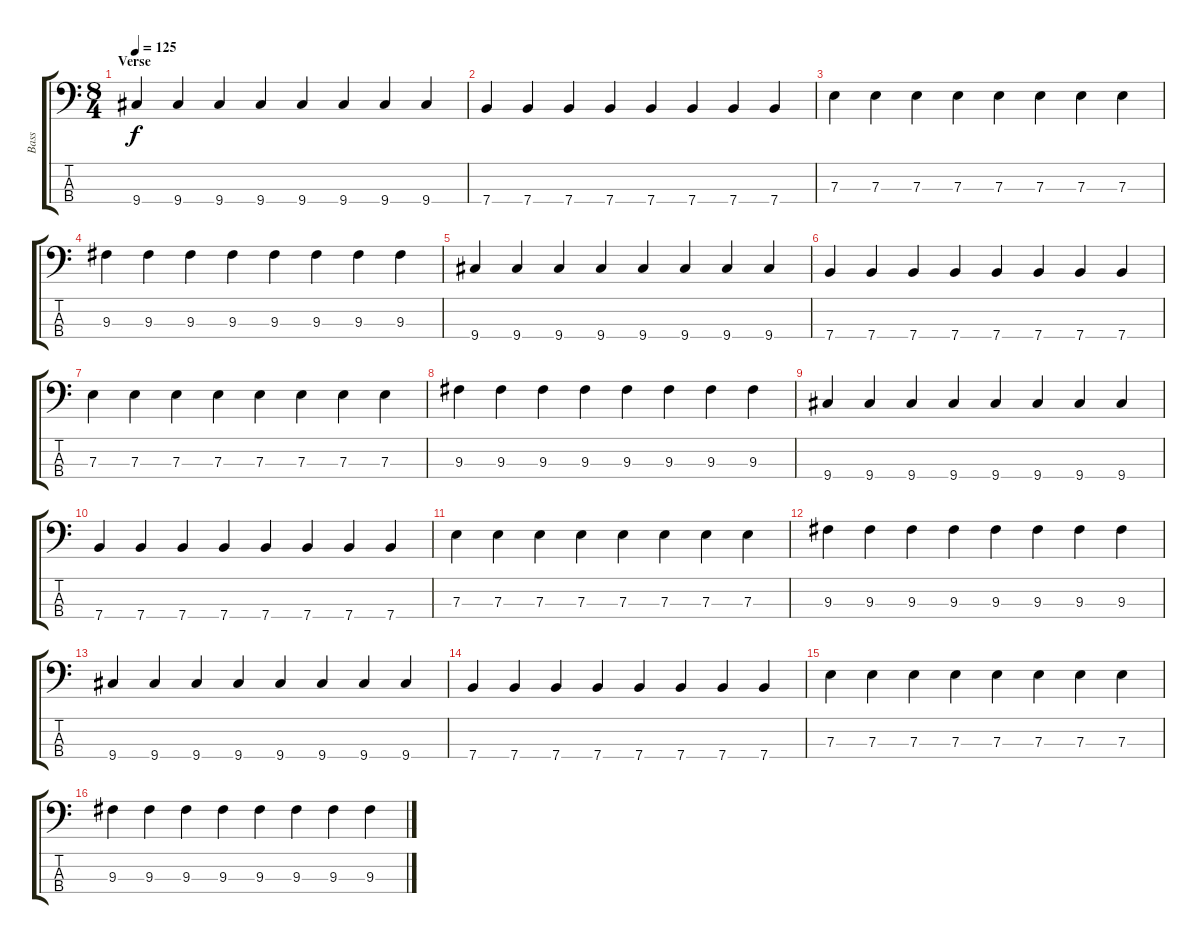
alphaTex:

\track ("Bass" "Bass") {instrument electricbassfinger}
\staff {score tabs}
\tuning (G2 D2 A1 E1) {hide}
\ts (8 4)
\section ("" "Verse")
\tempo 125
\clef f4
\ks c
9.4.4{dy f} 9.4.4 9.4.4 9.4.4 9.4.4 9.4.4 9.4.4 9.4.4 |
7.4.4 7.4.4 7.4.4 7.4.4 7.4.4 7.4.4 7.4.4 7.4.4 |
7.3.4 7.3.4 7.3.4 7.3.4 7.3.4 7.3.4 7.3.4 7.3.4 |
9.3.4 9.3.4 9.3.4 9.3.4 9.3.4 9.3.4 9.3.4 9.3.4 |
9.4.4 9.4.4 9.4.4 9.4.4 9.4.4 9.4.4 9.4.4 9.4.4 |
7.4.4 7.4.4 7.4.4 7.4.4 7.4.4 7.4.4 7.4.4 7.4.4 |
7.3.4 7.3.4 7.3.4 7.3.4 7.3.4 7.3.4 7.3.4 7.3.4 |
9.3.4 9.3.4 9.3.4 9.3.4 9.3.4 9.3.4 9.3.4 9.3.4 |
9.4.4 9.4.4 9.4.4 9.4.4 9.4.4 9.4.4 9.4.4 9.4.4 |
7.4.4 7.4.4 7.4.4 7.4.4 7.4.4 7.4.4 7.4.4 7.4.4 |
7.3.4 7.3.4 7.3.4 7.3.4 7.3.4 7.3.4 7.3.4 7.3.4 |
9.3.4 9.3.4 9.3.4 9.3.4 9.3.4 9.3.4 9.3.4 9.3.4 |
9.4.4 9.4.4 9.4.4 9.4.4 9.4.4 9.4.4 9.4.4 9.4.4 |
7.4.4 7.4.4 7.4.4 7.4.4 7.4.4 7.4.4 7.4.4 7.4.4 |
7.3.4 7.3.4 7.3.4 7.3.4 7.3.4 7.3.4 7.3.4 7.3.4 |
9.3.4 9.3.4 9.3.4 9.3.4 9.3.4 9.3.4 9.3.4 9.3.4
